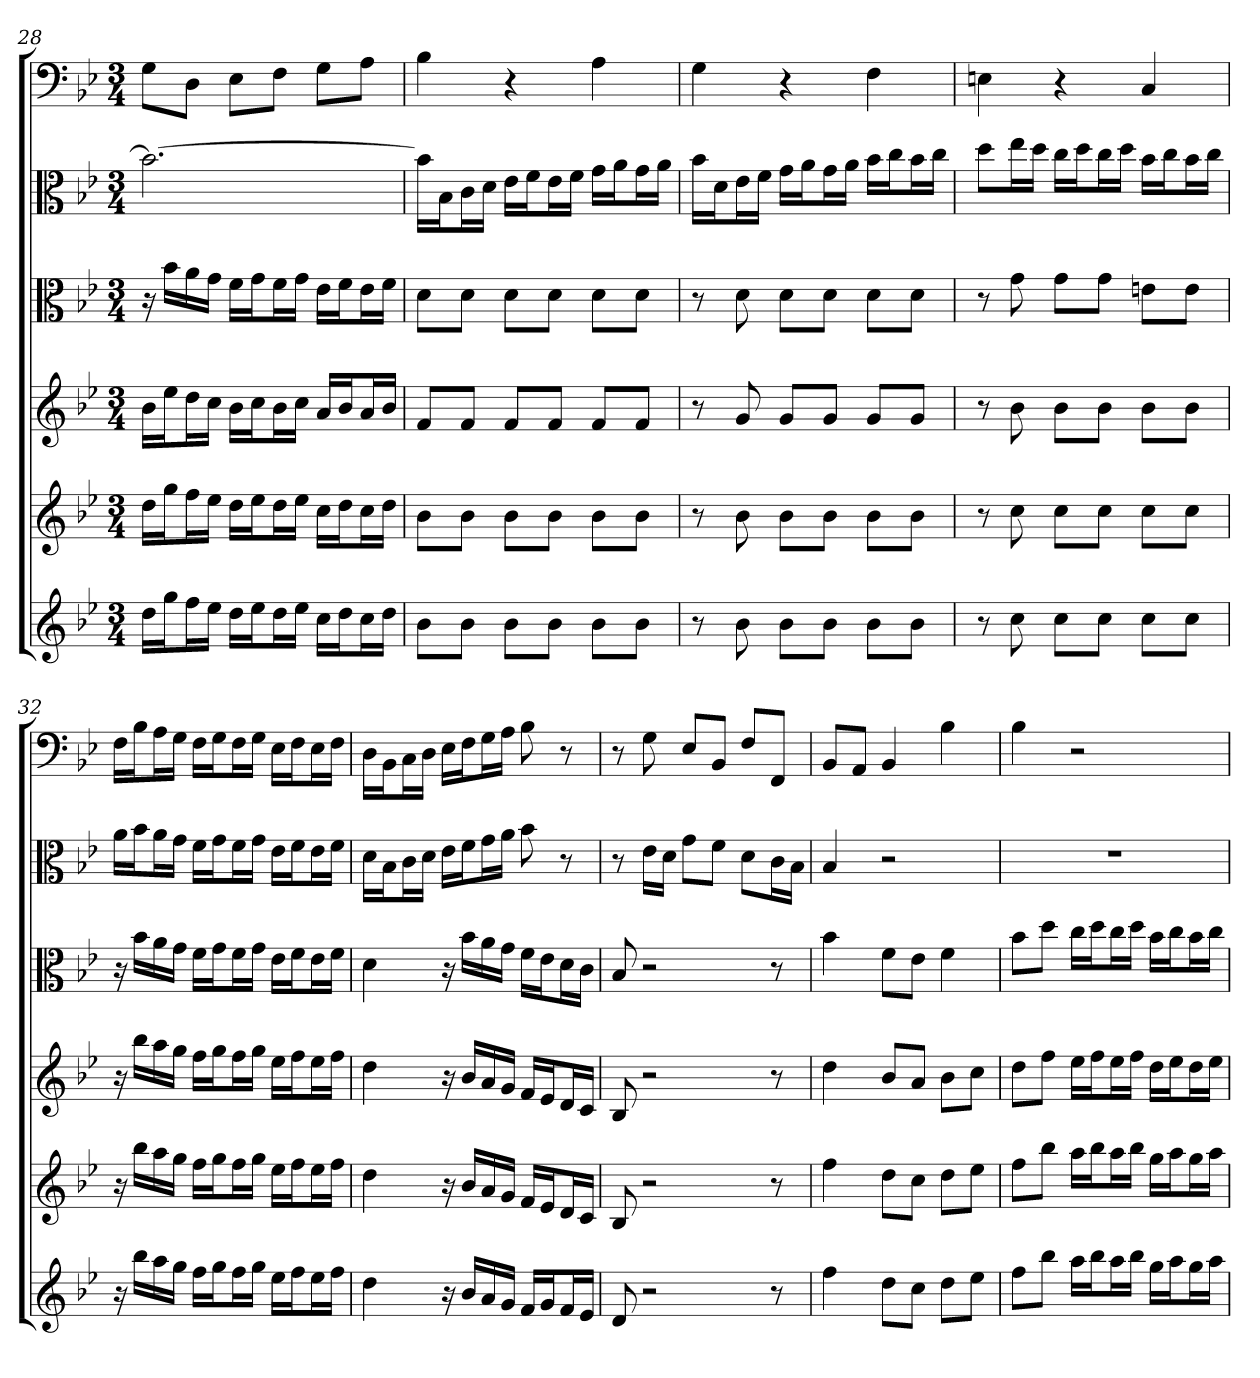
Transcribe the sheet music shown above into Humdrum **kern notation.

**kern	**kern	**kern	**kern	**kern	**kern
*part6	*part5	*part4	*part3	*part2	*part1
*staff6	*staff5	*staff4	*staff3	*staff2	*staff1
*	*	*	*clefC3	*clefC3	*clefF4
*k[b-e-]	*k[b-e-]	*k[b-e-]	*k[b-e-]	*k[b-e-]	*k[b-e-]
*B-:	*B-:	*B-:	*B-:	*B-:	*B-:
*M3/4	*M3/4	*M3/4	*M3/4	*M3/4	*M3/4
=28	=28	=28	=28	=28	=28
16ddLL	16ddLL	16b-LL	16r	2.b-_	8G\L
16ggJ	16ggJ	16ee-J	16b-\LL	.	.
16ffL	16ffL	16ddL	16a\	.	8D\J
16ee-JJ	16ee-JJ	16ccJJ	16g\JJ	.	.
16ddLL	16ddLL	16b-LL	16f\LL	.	8E-\L
16ee-J	16ee-J	16ccJ	16g\J	.	.
16ddL	16ddL	16b-L	16f\L	.	8F\J
16ee-JJ	16ee-JJ	16ccJJ	16g\JJ	.	.
16ccLL	16ccLL	16aLL	16e-\LL	.	8G\L
16ddJ	16ddJ	16b-J	16f\J	.	.
16ccL	16ccL	16aL	16e-\L	.	8A\J
16ddJJ	16ddJJ	16b-JJ	16f\JJ	.	.
=29	=29	=29	=29	=29	=29
8b-L	8b-L	8fL	8d\L	16b-\LL]	4B-
.	.	.	.	16B-\J	.
8b-J	8b-J	8fJ	8d\J	16c\L	.
.	.	.	.	16d\JJ	.
8b-L	8b-L	8fL	8d\L	16e-\LL	4r
.	.	.	.	16f\J	.
8b-J	8b-J	8fJ	8d\J	16e-\L	.
.	.	.	.	16f\JJ	.
8b-L	8b-L	8fL	8d\L	16g\LL	4A
.	.	.	.	16a\J	.
8b-J	8b-J	8fJ	8d\J	16g\L	.
.	.	.	.	16a\JJ	.
=30	=30	=30	=30	=30	=30
8r	8r	8r	8r	16b-\LL	4G
.	.	.	.	16d\J	.
8b-	8b-	8g	8d	16e-\L	.
.	.	.	.	16f\JJ	.
8b-L	8b-L	8gL	8d\L	16g\LL	4r
.	.	.	.	16a\J	.
8b-J	8b-J	8gJ	8d\J	16g\L	.
.	.	.	.	16a\JJ	.
8b-L	8b-L	8gL	8d\L	16b-\LL	4F
.	.	.	.	16cc\J	.
8b-J	8b-J	8gJ	8d\J	16b-\L	.
.	.	.	.	16cc\JJ	.
=31	=31	=31	=31	=31	=31
8r	8r	8r	8r	8dd\L	4En
8cc	8cc	8b-	8g	16ee-\L	.
.	.	.	.	16dd\JJ	.
8ccL	8ccL	8b-L	8g\L	16cc\LL	4r
.	.	.	.	16dd\J	.
8ccJ	8ccJ	8b-J	8g\J	16cc\L	.
.	.	.	.	16dd\JJ	.
8ccL	8ccL	8b-L	8en\L	16b-\LL	4C
.	.	.	.	16cc\J	.
8ccJ	8ccJ	8b-J	8e\J	16b-\L	.
.	.	.	.	16cc\JJ	.
=32	=32	=32	=32	=32	=32
16r	16r	16r	16r	16a\LL	16F\LL
16bb-LL	16bb-LL	16bb-LL	16b-\LL	16b-\J	16B-\J
16aa	16aa	16aa	16a\	16a\L	16A\L
16ggJJ	16ggJJ	16ggJJ	16g\JJ	16g\JJ	16G\JJ
16ffLL	16ffLL	16ffLL	16f\LL	16f\LL	16F\LL
16ggJ	16ggJ	16ggJ	16g\J	16g\J	16G\J
16ffL	16ffL	16ffL	16f\L	16f\L	16F\L
16ggJJ	16ggJJ	16ggJJ	16g\JJ	16g\JJ	16G\JJ
16ee-LL	16ee-LL	16ee-LL	16e-\LL	16e-\LL	16E-\LL
16ffJ	16ffJ	16ffJ	16f\J	16f\J	16F\J
16ee-L	16ee-L	16ee-L	16e-\L	16e-\L	16E-\L
16ffJJ	16ffJJ	16ffJJ	16f\JJ	16f\JJ	16F\JJ
=33	=33	=33	=33	=33	=33
4dd	4dd	4dd	4d	16d\LL	16D\LL
.	.	.	.	16B-\J	16BB-\J
.	.	.	.	16c\L	16C\L
.	.	.	.	16d\JJ	16D\JJ
16r	16r	16r	16r	16e-\LL	16E-\LL
16b-LL	16b-LL	16b-LL	16b-\LL	16f\J	16F\J
16a	16a	16a	16a\	16g\L	16G\L
16gJJ	16gJJ	16gJJ	16g\JJ	16a\JJ	16A\JJ
16fLL	16fLL	16fLL	16f\LL	8b-	8B-
16gJ	16e-J	16e-J	16e-\J	.	.
16fL	16dL	16dL	16d\L	8r	8r
16e-JJ	16cJJ	16cJJ	16c\JJ	.	.
=34	=34	=34	=34	=34	=34
8d	8B-	8B-	8B-	8r	8r
2r	2r	2r	2r	16e-\LL	8G
.	.	.	.	16d\JJ	.
.	.	.	.	8g\L	8E-/L
.	.	.	.	8f\J	8BB-/J
.	.	.	.	8d\L	8F/L
8r	8r	8r	8r	16c\L	8FF/J
.	.	.	.	16B-\JJ	.
=35	=35	=35	=35	=35	=35
4ff	4ff	4dd	4b-	4B-	8BB-/L
.	.	.	.	.	8AA/J
8ddL	8ddL	8b-L	8f\L	2r	4BB-
8ccJ	8ccJ	8aJ	8e-\J	.	.
8ddL	8ddL	8b-L	4f	.	4B-
8ee-J	8ee-J	8ccJ	.	.	.
=36	=36	=36	=36	=36	=36
8ffL	8ffL	8ddL	8b-\L	2.r	4B-
8bb-J	8bb-J	8ffJ	8dd\J	.	.
16aaLL	16aaLL	16ee-LL	16cc\LL	.	2r
16bb-J	16bb-J	16ffJ	16dd\J	.	.
16aaL	16aaL	16ee-L	16cc\L	.	.
16bb-JJ	16bb-JJ	16ffJJ	16dd\JJ	.	.
16ggLL	16ggLL	16ddLL	16b-\LL	.	.
16aaJ	16aaJ	16ee-J	16cc\J	.	.
16ggL	16ggL	16ddL	16b-\L	.	.
16aaJJ	16aaJJ	16ee-JJ	16cc\JJ	.	.
=	=	=	=	=	=
*-	*-	*-	*-	*-	*-
